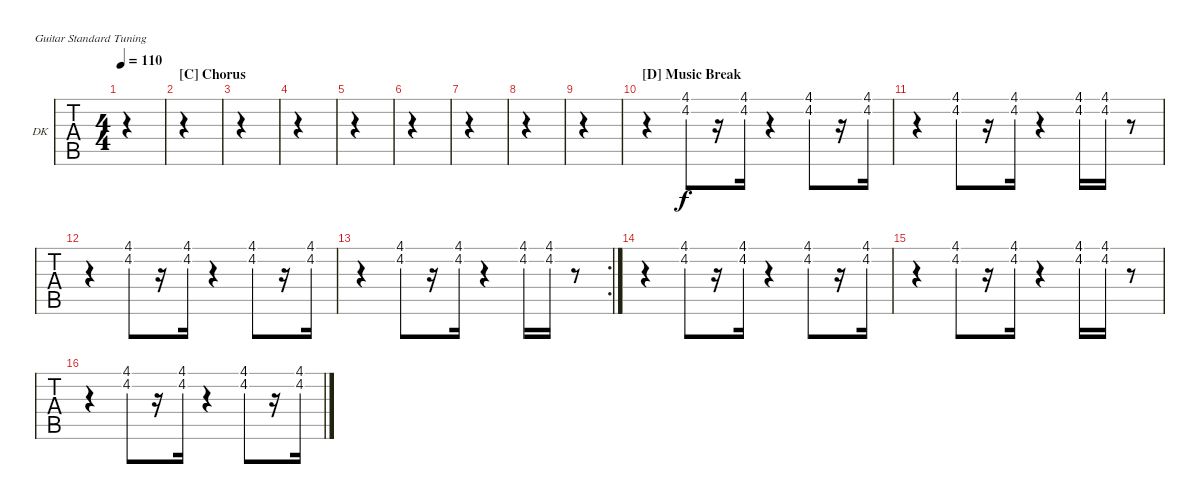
\defaultSystemsLayout 4
\bracketExtendMode groupsimilarinstruments
\firstSystemTrackNameOrientation horizontal
\otherSystemsTrackNameOrientation horizontal
\track ("Damian Kulash" "DK") {instrument distortionguitar}
\staff {tabs}
\tuning (E4 B3 G3 D3 A2 E2)
\ts (4 4)
\tempo 110
\clef g2
\ks c
|
\section ("C" "Chorus")
|
|
|
|
|
|
|
|
\section ("D" "Music Break")
r.4 (4.2 4.1).8 r.16 (4.2 4.1).16 r.4 (4.2 4.1).8 r.16 (4.2 4.1).16 |
r.4 (4.2 4.1).8 r.16 (4.2 4.1).16 r.4 (4.2 4.1).16 (4.1 4.2).16 r.8 |
r.4 (4.2 4.1).8 r.16 (4.2 4.1).16 r.4 (4.2 4.1).8 r.16 (4.2 4.1).16 |
\rc 2
r.4 (4.2 4.1).8 r.16 (4.2 4.1).16 r.4 (4.2 4.1).16 (4.1 4.2).16 r.8 |
r.4 (4.2 4.1).8 r.16 (4.2 4.1).16 r.4 (4.2 4.1).8 r.16 (4.2 4.1).16 |
r.4 (4.2 4.1).8 r.16 (4.2 4.1).16 r.4 (4.2 4.1).16 (4.1 4.2).16 r.8 |
r.4 (4.2 4.1).8 r.16 (4.2 4.1).16 r.4 (4.2 4.1).8 r.16 (4.2 4.1).16
